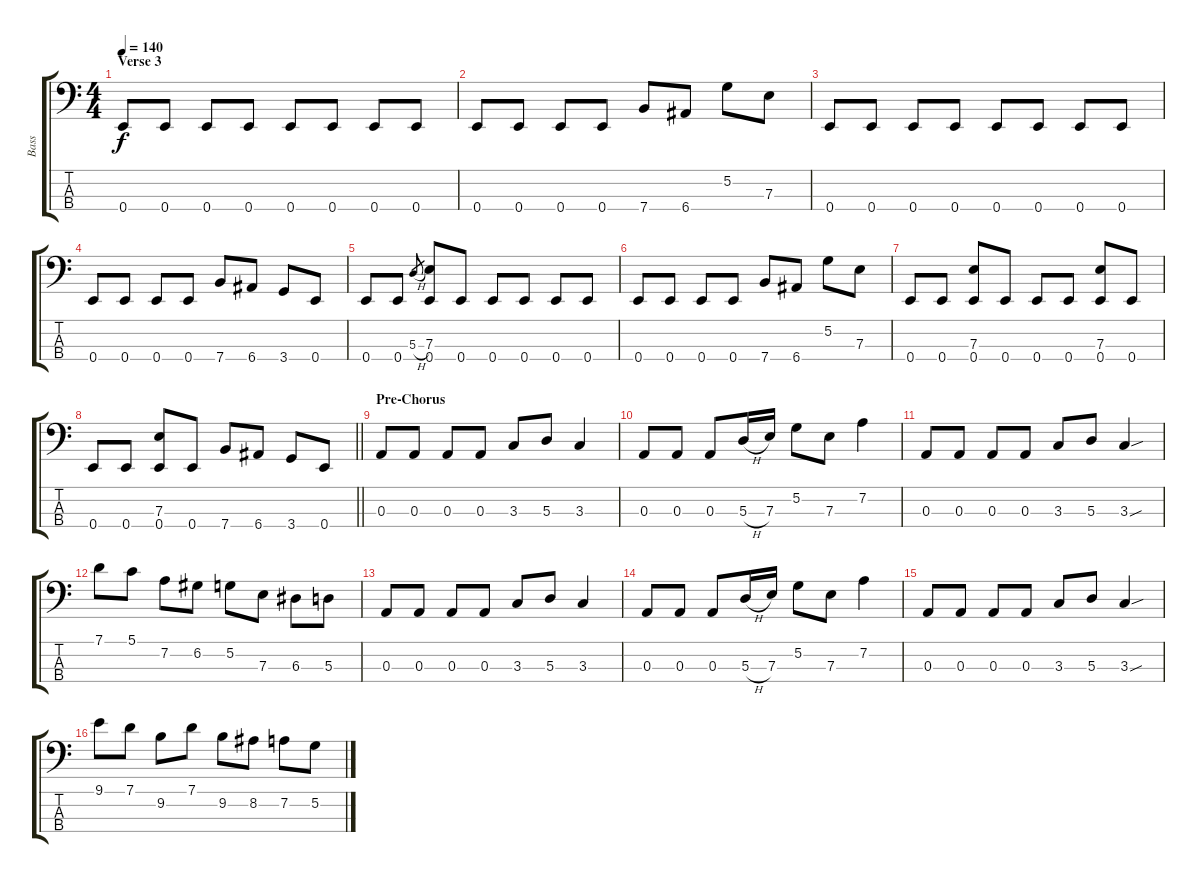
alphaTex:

\track ("Bass" "Bass") {instrument electricbasspick}
\staff {score tabs}
\tuning (G2 D2 A1 E1) {hide}
\ts (4 4)
\section ("" "Verse 3")
\tempo 140
\clef f4
\ks c
0.4.8{dy f} 0.4.8 0.4.8 0.4.8 0.4.8 0.4.8 0.4.8 0.4.8 |
0.4.8 0.4.8 0.4.8 0.4.8 7.4.8 6.4.8 5.2.8 7.3.8 |
0.4.8 0.4.8 0.4.8 0.4.8 0.4.8 0.4.8 0.4.8 0.4.8 |
0.4.8 0.4.8 0.4.8 0.4.8 7.4.8 6.4.8 3.4.8 0.4.8 |
0.4.8 0.4.8 5.3{h}.8{gr} (7.3 0.4).8 0.4.8 0.4.8 0.4.8 0.4.8 0.4.8 |
0.4.8 0.4.8 0.4.8 0.4.8 7.4.8 6.4.8 5.2.8 7.3.8 |
0.4.8 0.4.8 (7.3 0.4).8 0.4.8 0.4.8 0.4.8 (7.3 0.4).8 0.4.8 |
\barLineRight lightlight
0.4.8 0.4.8 (7.3 0.4).8 0.4.8 7.4.8 6.4.8 3.4.8 0.4.8 |
\section ("" "Pre-Chorus")
0.3.8 0.3.8 0.3.8 0.3.8 3.3.8 5.3.8 3.3.4 |
0.3.8 0.3.8 0.3.8 5.3{h}.16 7.3.16 5.2.8 7.3.8 7.2.4 |
0.3.8 0.3.8 0.3.8 0.3.8 3.3.8 5.3.8 3.3{sou}.4 |
7.1.8 5.1.8 7.2.8 6.2.8 5.2.8 7.3.8 6.3.8 5.3.8 |
0.3.8 0.3.8 0.3.8 0.3.8 3.3.8 5.3.8 3.3.4 |
0.3.8 0.3.8 0.3.8 5.3{h}.16 7.3.16 5.2.8 7.3.8 7.2.4 |
0.3.8 0.3.8 0.3.8 0.3.8 3.3.8 5.3.8 3.3{sou}.4 |
9.1.8 7.1.8 9.2.8 7.1.8 9.2.8 8.2.8 7.2.8 5.2.8
